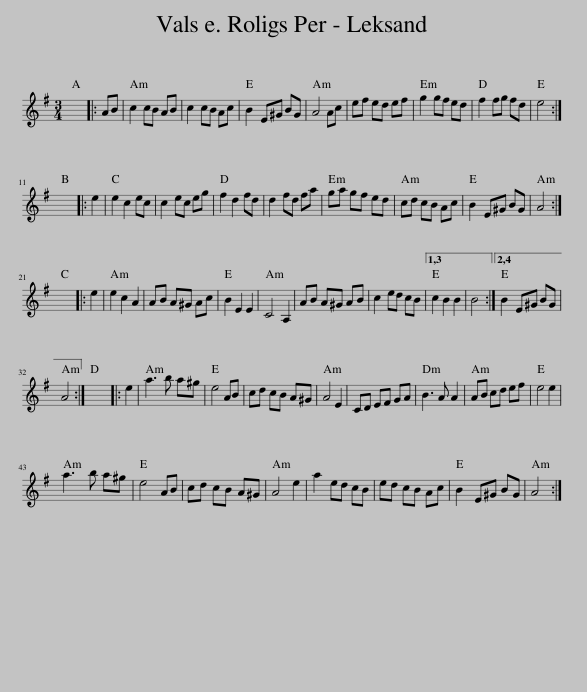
X:1
L:1/8
M:3/4
I:linebreak $
K:G
V:1 treble
V:1
 x6 |: AB | c2 cB AB | c2 cB Ac | B2 E^G BG | %5
 A4 Ac | ef ed ef | g2 gf ed | f2 fg fd | e4 :|$ %10
 x6 |: e2 | e2 c2 ec | c2 ec eg | f2 d2 fd | %15
 d2 fd fa | ga gf ed | cd cB Ac | B2 E^G BG | A4 :|$ %20
 x6 |: e2 | e2 c2 A2 | AB A^G Ac | B2 E2 E2 | %25
 C4 A,2 | AB A^G AB | c2 ed cB |1,3 c2 B2 B2 | B4 :|2,4 %30
 B2 E^G BG |$ A4 :| x6 |: e2 | a3 b a^g | %35
 e4 AB | cd cB A^G | A4 E2 | CD EF GA | B3 A A2 | %40
 AB cd ef | e4 e2 |$ a3 b a^g | e4 AB | cd cB A^G | %45
 A4 e2 | a2 ed cB | ed cB Ac | B2 E^G BG | A4 :| %50
